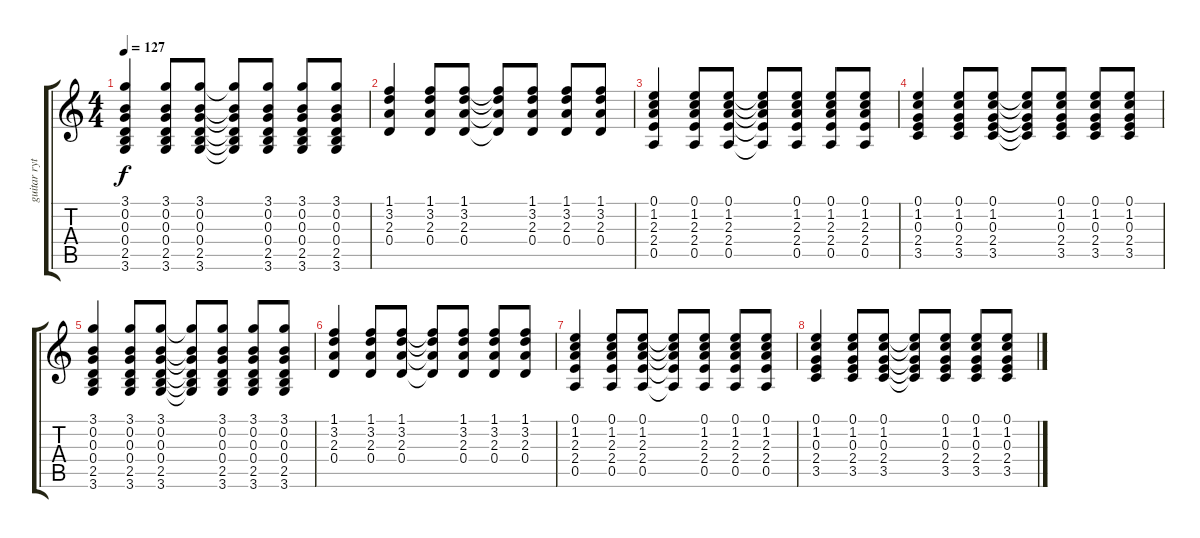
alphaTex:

\track ("guitar rythmik" "guitar ryt") {instrument acousticguitarsteel}
\staff {score tabs}
\tuning (E4 B3 G3 D3 A2 E2) {hide}
\ts (4 4)
\tempo 127
\clef g2
\ks c
(3.1 0.2 0.3 0.4 2.5 3.6).4{dy f} (3.1 0.2 0.3 0.4 2.5 3.6).8 (3.1 0.2 0.3 0.4 2.5 3.6).8 (3.1{t} 0.2{t} 0.3{t} 0.4{t} 2.5{t} 3.6{t}).8 (3.1 0.2 0.3 0.4 2.5 3.6).8 (3.1 0.2 0.3 0.4 2.5 3.6).8 (3.1 0.2 0.3 0.4 2.5 3.6).8 |
(1.1 3.2 2.3 0.4).4 (1.1 3.2 2.3 0.4).8 (1.1 3.2 2.3 0.4).8 (1.1{t} 3.2{t} 2.3{t} 0.4{t}).8 (1.1 3.2 2.3 0.4).8 (1.1 3.2 2.3 0.4).8 (1.1 3.2 2.3 0.4).8 |
(0.1 1.2 2.3 2.4 0.5).4 (0.1 1.2 2.3 2.4 0.5).8 (0.1 1.2 2.3 2.4 0.5).8 (0.1{t} 1.2{t} 2.3{t} 2.4{t} 0.5{t}).8 (0.1 1.2 2.3 2.4 0.5).8 (0.1 1.2 2.3 2.4 0.5).8 (0.1 1.2 2.3 2.4 0.5).8 |
(0.1 1.2 0.3 2.4 3.5).4 (0.1 1.2 0.3 2.4 3.5).8 (0.1 1.2 0.3 2.4 3.5).8 (0.1{t} 1.2{t} 0.3{t} 2.4{t} 3.5{t}).8 (0.1 1.2 0.3 2.4 3.5).8 (0.1 1.2 0.3 2.4 3.5).8 (0.1 1.2 0.3 2.4 3.5).8 |
(3.1 0.2 0.3 0.4 2.5 3.6).4 (3.1 0.2 0.3 0.4 2.5 3.6).8 (3.1 0.2 0.3 0.4 2.5 3.6).8 (3.1{t} 0.2{t} 0.3{t} 0.4{t} 2.5{t} 3.6{t}).8 (3.1 0.2 0.3 0.4 2.5 3.6).8 (3.1 0.2 0.3 0.4 2.5 3.6).8 (3.1 0.2 0.3 0.4 2.5 3.6).8 |
(1.1 3.2 2.3 0.4).4 (1.1 3.2 2.3 0.4).8 (1.1 3.2 2.3 0.4).8 (1.1{t} 3.2{t} 2.3{t} 0.4{t}).8 (1.1 3.2 2.3 0.4).8 (1.1 3.2 2.3 0.4).8 (1.1 3.2 2.3 0.4).8 |
(0.1 1.2 2.3 2.4 0.5).4 (0.1 1.2 2.3 2.4 0.5).8 (0.1 1.2 2.3 2.4 0.5).8 (0.1{t} 1.2{t} 2.3{t} 2.4{t} 0.5{t}).8 (0.1 1.2 2.3 2.4 0.5).8 (0.1 1.2 2.3 2.4 0.5).8 (0.1 1.2 2.3 2.4 0.5).8 |
(0.1 1.2 0.3 2.4 3.5).4 (0.1 1.2 0.3 2.4 3.5).8 (0.1 1.2 0.3 2.4 3.5).8 (0.1{t} 1.2{t} 0.3{t} 2.4{t} 3.5{t}).8 (0.1 1.2 0.3 2.4 3.5).8 (0.1 1.2 0.3 2.4 3.5).8 (0.1 1.2 0.3 2.4 3.5).8
